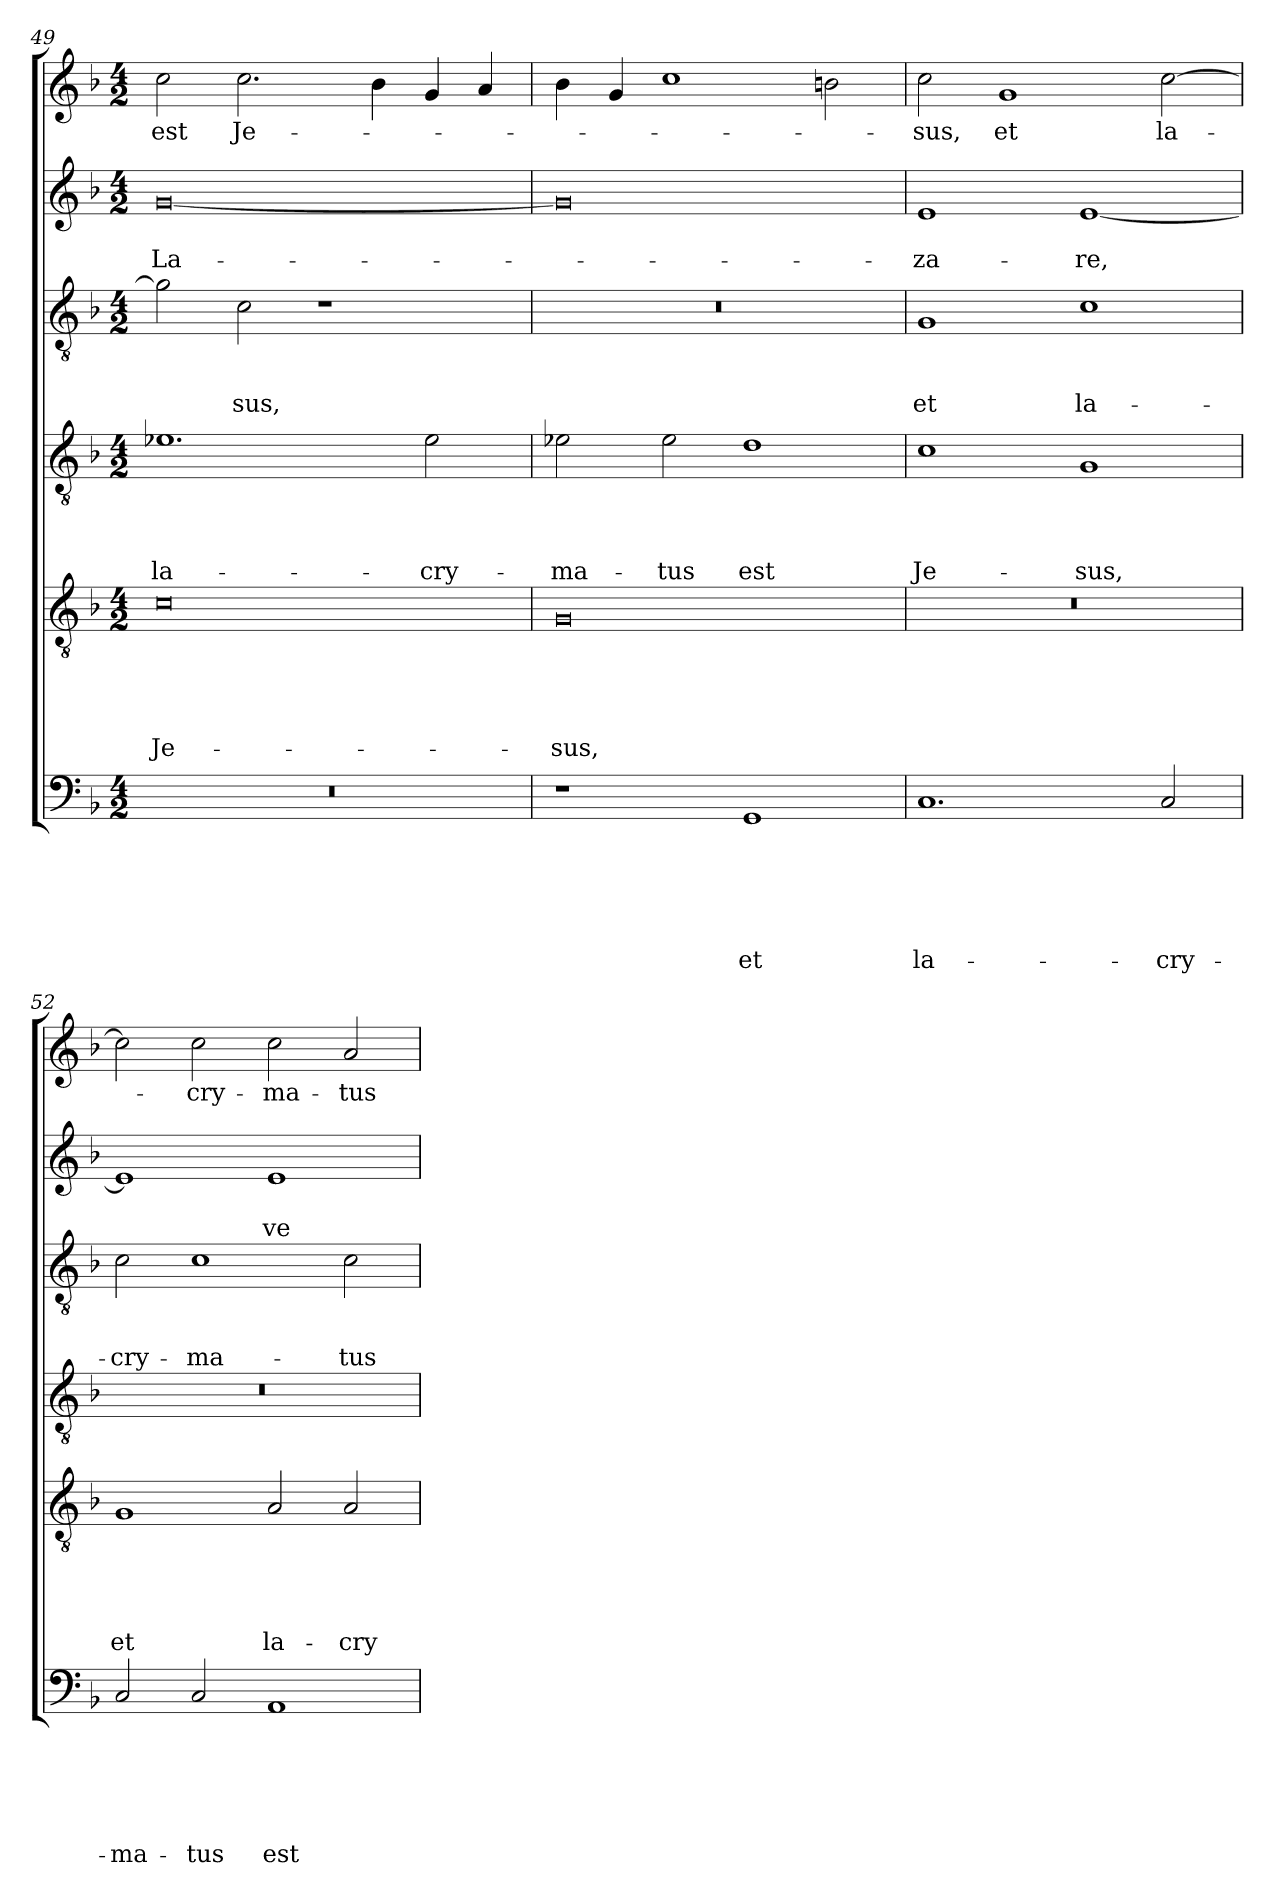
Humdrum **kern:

**kern	**text	**text	**text	**text	**text	**text	**kern	**text	**text	**text	**text	**text	**kern	**text	**text	**text	**text	**kern	**text	**text	**text	**kern	**text	**text	**kern	**text
*part6	*part6	*part6	*part6	*part6	*part6	*part6	*part5	*part5	*part5	*part5	*part5	*part5	*part4	*part4	*part4	*part4	*part4	*part3	*part3	*part3	*part3	*part2	*part2	*part2	*part1	*part1
*staff6	*staff6	*staff6	*staff6	*staff6	*staff6	*staff6	*staff5	*staff5	*staff5	*staff5	*staff5	*staff5	*staff4	*staff4	*staff4	*staff4	*staff4	*staff3	*staff3	*staff3	*staff3	*staff2	*staff2	*staff2	*staff1	*staff1
*clefF4	*	*	*	*	*	*	*clefGv2	*	*	*	*	*	*clefGv2	*	*	*	*	*clefGv2	*	*	*	*clefG2	*	*	*clefG2	*
*k[b-]	*	*	*	*	*	*	*k[b-]	*	*	*	*	*	*k[b-]	*	*	*	*	*k[b-]	*	*	*	*k[b-]	*	*	*k[b-]	*
*F:	*	*	*	*	*	*	*F:	*	*	*	*	*	*F:	*	*	*	*	*F:	*	*	*	*F:	*	*	*F:	*
*M4/2	*	*	*	*	*	*	*M4/2	*	*	*	*	*	*M4/2	*	*	*	*	*M4/2	*	*	*	*M4/2	*	*	*M4/2	*
=49	=49	=49	=49	=49	=49	=49	=49	=49	=49	=49	=49	=49	=49	=49	=49	=49	=49	=49	=49	=49	=49	=49	=49	=49	=49	=49
!	!	!	!	!	!	!	!	!	!	!	!	!LO:LY:b	!	!	!	!	!LO:LY:b	!	!	!	!	!	!	!LO:LY:b	!	!LO:LY:b
0r	.	.	.	.	.	.	0c	.	.	.	.	Je-	1.e-X	.	.	.	la-	2g\]	.	.	.	[0g	.	La-	2cc\	est
!	!	!	!	!	!	!	!	!	!	!	!	!	!	!	!	!	!	!	!	!	!LO:LY:b	!	!	!	!	!LO:LY:b
.	.	.	.	.	.	.	.	.	.	.	.	.	.	.	.	.	.	2c\	.	.	-sus,	.	.	.	2.cc\	Je-
.	.	.	.	.	.	.	.	.	.	.	.	.	.	.	.	.	.	1r	.	.	.	.	.	.	.	.
.	.	.	.	.	.	.	.	.	.	.	.	.	.	.	.	.	.	.	.	.	.	.	.	.	4b-\	.
!	!	!	!	!	!	!	!	!	!	!	!	!	!	!	!	!	!LO:LY:b	!	!	!	!	!	!	!	!	!
.	.	.	.	.	.	.	.	.	.	.	.	.	2e-\	.	.	.	-cry-	.	.	.	.	.	.	.	4g/	.
.	.	.	.	.	.	.	.	.	.	.	.	.	.	.	.	.	.	.	.	.	.	.	.	.	4a/	.
=50	=50	=50	=50	=50	=50	=50	=50	=50	=50	=50	=50	=50	=50	=50	=50	=50	=50	=50	=50	=50	=50	=50	=50	=50	=50	=50
!	!	!	!	!	!	!	!	!	!	!	!	!LO:LY:b	!	!	!	!	!LO:LY:b	!	!	!	!	!	!	!	!	!
1r	.	.	.	.	.	.	0G	.	.	.	.	-sus,	2e-\	.	.	.	-ma-	0r	.	.	.	0g]	.	.	4b-\	.
.	.	.	.	.	.	.	.	.	.	.	.	.	.	.	.	.	.	.	.	.	.	.	.	.	4g/	.
!	!	!	!	!	!	!	!	!	!	!	!	!	!	!	!	!	!LO:LY:b	!	!	!	!	!	!	!	!	!
.	.	.	.	.	.	.	.	.	.	.	.	.	2e-\	.	.	.	-tus	.	.	.	.	.	.	.	1cc	.
!	!	!	!	!	!	!LO:LY:b	!	!	!	!	!	!	!	!	!	!	!LO:LY:b	!	!	!	!	!	!	!	!	!
1GG	.	.	.	.	.	et	.	.	.	.	.	.	1d	.	.	.	est	.	.	.	.	.	.	.	.	.
.	.	.	.	.	.	.	.	.	.	.	.	.	.	.	.	.	.	.	.	.	.	.	.	.	2b\	.
!!LO:LB:g=z
=51	=51	=51	=51	=51	=51	=51	=51	=51	=51	=51	=51	=51	=51	=51	=51	=51	=51	=51	=51	=51	=51	=51	=51	=51	=51	=51
!	!	!	!	!	!	!LO:LY:b	!	!	!	!	!	!	!	!	!	!	!LO:LY:b	!	!	!	!LO:LY:b	!	!	!LO:LY:b	!	!LO:LY:b
1.C	.	.	.	.	.	la-	0r	.	.	.	.	.	1c	.	.	.	Je-	1G	.	.	et	1e	.	-za-	2cc\	-sus,
!	!	!	!	!	!	!	!	!	!	!	!	!	!	!	!	!	!	!	!	!	!	!	!	!	!	!LO:LY:b
.	.	.	.	.	.	.	.	.	.	.	.	.	.	.	.	.	.	.	.	.	.	.	.	.	1g	et
!	!	!	!	!	!	!	!	!	!	!	!	!	!	!	!	!	!LO:LY:b	!	!	!	!LO:LY:b	!	!	!LO:LY:b	!	!
.	.	.	.	.	.	.	.	.	.	.	.	.	1G	.	.	.	-sus,	1c	.	.	la-	[1e	.	-re,	.	.
!	!	!	!	!	!	!LO:LY:b	!	!	!	!	!	!	!	!	!	!	!	!	!	!	!	!	!	!	!	!LO:LY:b
2C/	.	.	.	.	.	-cry-	.	.	.	.	.	.	.	.	.	.	.	.	.	.	.	.	.	.	[2cc\	la-
=52	=52	=52	=52	=52	=52	=52	=52	=52	=52	=52	=52	=52	=52	=52	=52	=52	=52	=52	=52	=52	=52	=52	=52	=52	=52	=52
!	!	!	!	!	!	!LO:LY:b	!	!	!	!	!	!LO:LY:b	!	!	!	!	!	!	!	!	!LO:LY:b	!	!	!	!	!
2C/	.	.	.	.	.	-ma-	1G	.	.	.	.	et	0r	.	.	.	.	2c\	.	.	-cry-	1e]	.	.	2cc\]	.
!	!	!	!	!	!	!LO:LY:b	!	!	!	!	!	!	!	!	!	!	!	!	!	!	!LO:LY:b	!	!	!	!	!LO:LY:b
2C/	.	.	.	.	.	-tus	.	.	.	.	.	.	.	.	.	.	.	1c	.	.	-ma-	.	.	.	2cc\	-cry-
!	!	!	!	!	!	!LO:LY:b	!	!	!	!	!	!LO:LY:b	!	!	!	!	!	!	!	!	!	!	!	!LO:LY:b	!	!LO:LY:b
1AA	.	.	.	.	.	est	2A/	.	.	.	.	la-	.	.	.	.	.	.	.	.	.	1e	.	ve-	2cc\	-ma-
!	!	!	!	!	!	!	!	!	!	!	!	!LO:LY:b	!	!	!	!	!	!	!	!	!LO:LY:b	!	!	!	!	!LO:LY:b
.	.	.	.	.	.	.	2A/	.	.	.	.	-cry-	.	.	.	.	.	2c\	.	.	-tus	.	.	.	2a/	-tus
=	=	=	=	=	=	=	=	=	=	=	=	=	=	=	=	=	=	=	=	=	=	=	=	=	=	=
*-	*-	*-	*-	*-	*-	*-	*-	*-	*-	*-	*-	*-	*-	*-	*-	*-	*-	*-	*-	*-	*-	*-	*-	*-	*-	*-
